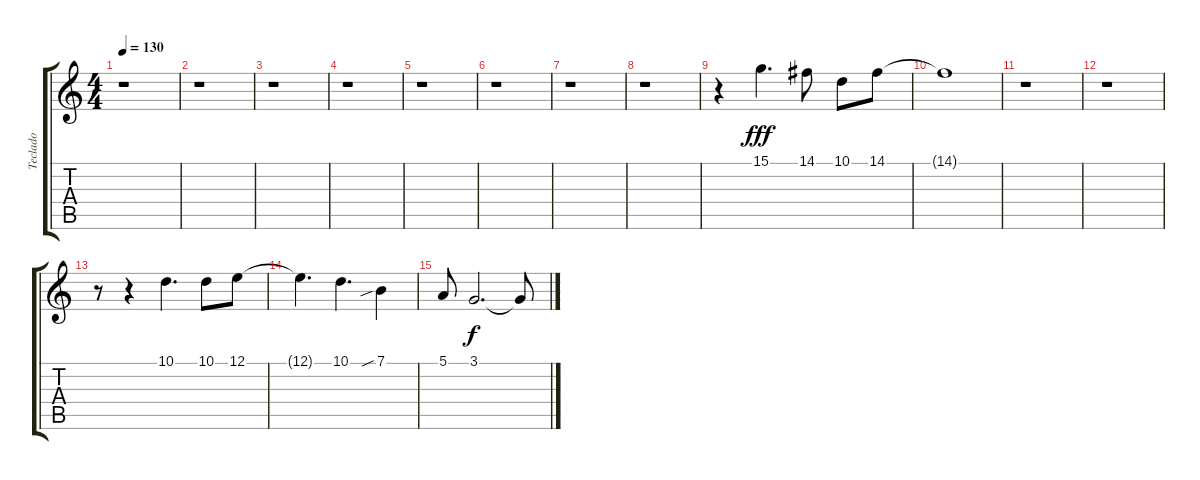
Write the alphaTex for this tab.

\track ("Teclado" "Teclado") {instrument pad2warm}
\staff {score tabs}
\tuning (E4 B3 G3 D3 A2 E2) {hide}
\ts (4 4)
\tempo 130
\clef g2
\ks c
r.1{dy f} |
r.1 |
r.1 |
r.1 |
r.1 |
r.1 |
r.1 |
r.1 |
r.4{instrument violin} 15.1.4{d dy fff} 14.1.8 10.1.8 14.1.8 |
14.1{t}.1 |
r.1 |
r.1 |
r.8 r.4 10.1.4{d} 10.1.8 12.1.8 |
12.1{t}.4{d} 10.1.4{d} 7.1{sib}.4 |
5.1.8 3.1.2{d dy f} 3.1{t}.8
